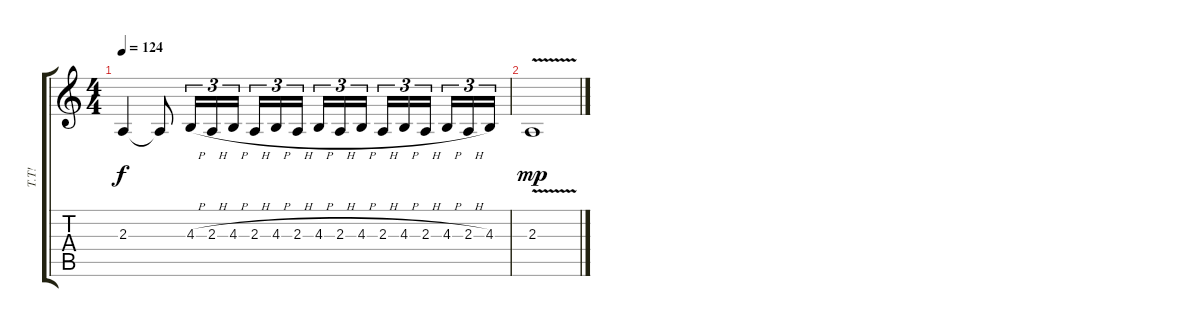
\track ("T.T!" "T.T!") {instrument piccolo}
\staff {score tabs}
\tuning (E4 B3 G3 D3 A2 E2) {hide}
\ts (4 4)
\tempo 124
\clef g2
\ks c
2.3.4{dy f} 2.3{t}.8 4.3{h}.16{tu (3 2)} 2.3{h}.16{tu (3 2)} 4.3{h}.16{tu (3 2)} 2.3{h}.16{tu (3 2)} 4.3{h}.16{tu (3 2)} 2.3{h}.16{tu (3 2) beam splitsecondary} 4.3{h}.16{tu (3 2)} 2.3{h}.16{tu (3 2)} 4.3{h}.16{tu (3 2)} 2.3{h}.16{tu (3 2)} 4.3{h}.16{tu (3 2)} 2.3{h}.16{tu (3 2) beam splitsecondary} 4.3{h}.16{tu (3 2)} 2.3{h}.16{tu (3 2)} 4.3.16{tu (3 2)} |
2.3{v}.1{dy mp}
